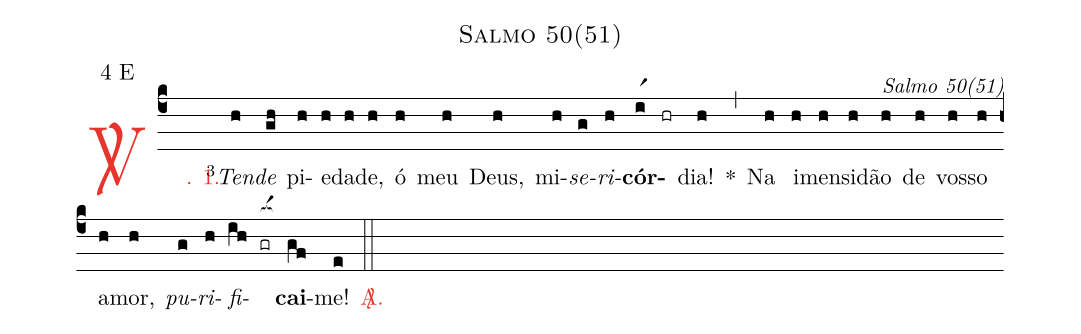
name: Salmo 50(51);
mode: 4;
mode-differentia: E;
commentary: Salmo 50(51);
%%
(c4)

<c><sp>V/</sp>. 1.</c>() <v>\VSup{3}</v><i>Ten</i>(h)<i>de</i>(gh) pi(h)e(h)da(h)de,(h) ó(h) meu(h) Deus,(h) mi(h)<i>se</i>(g)<i>ri</i>(h)<b>cór</b>(ir1)(hr)dia!(h) *(,) Na(h) i(h)men(h)si(h)dão(h) de(h) vos(h)so(h) a(h)mor,(h) <i>pu</i>(g)<i>ri</i>(h)<i>fi</i>(ih)<nlba>(gr[ocba:1{])<b>cai</b>-(gf[ocba:0}])me!</nlba>(e)

<c><sp>A/</sp>.</c>(::)
